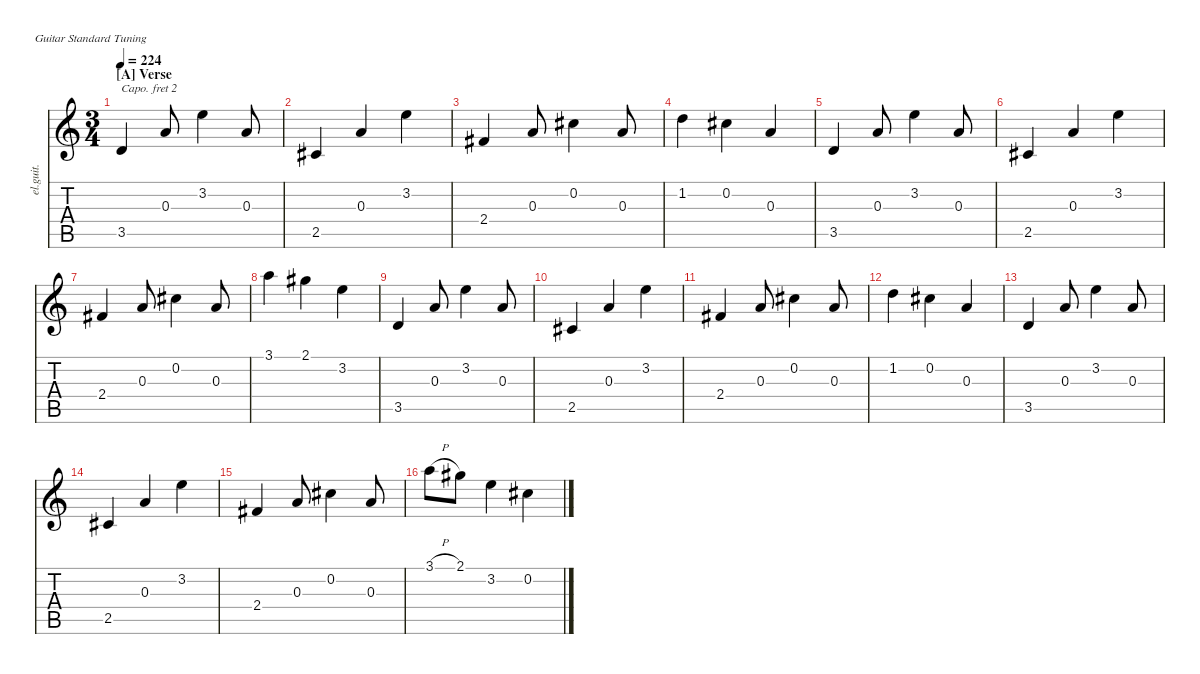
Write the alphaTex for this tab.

\defaultSystemsLayout 4
\hideDynamics
\bracketExtendMode nobrackets
\otherSystemsTrackNameOrientation horizontal
\track ("Clean Guitar" "el.guit.") {instrument electricguitarclean}
\staff {score tabs}
\capo 2
\tuning (E4 B3 G3 D3 A2 E2)
\ts (3 4)
\section ("A" "Verse")
\tempo 224
\clef g2
\ks c
3.5.4{dy mf beam Up} 0.3.8{beam Up} 3.2.4{beam Down} 0.3.8{beam Up} |
2.5{acc #}.4{beam Up} 0.3.4{beam Up} 3.2.4{beam Down} |
2.4{acc #}.4{beam Up} 0.3.8{beam Up} 0.2{acc #}.4{beam Down} 0.3.8{beam Up} |
1.2.4{beam Down} 0.2{acc #}.4{beam Down} 0.3.4{beam Up} |
3.5.4{beam Up} 0.3.8{beam Up} 3.2.4{beam Down} 0.3.8{beam Up} |
2.5{acc #}.4{beam Up} 0.3.4{beam Up} 3.2.4{beam Down} |
2.4{acc #}.4{beam Up} 0.3.8{beam Up} 0.2{acc #}.4{beam Down} 0.3.8{beam Up} |
3.1.4{beam Down} 2.1{acc #}.4{beam Down} 3.2.4{beam Down} |
3.5.4{beam Up} 0.3.8{beam Up} 3.2.4{beam Down} 0.3.8{beam Up} |
2.5{acc #}.4{beam Up} 0.3.4{beam Up} 3.2.4{beam Down} |
2.4{acc #}.4{beam Up} 0.3.8{beam Up} 0.2{acc #}.4{beam Down} 0.3.8{beam Up} |
1.2.4{beam Down} 0.2{acc #}.4{beam Down} 0.3.4{beam Up} |
3.5.4{beam Up} 0.3.8{beam Up} 3.2.4{beam Down} 0.3.8{beam Up} |
2.5{acc #}.4{beam Up} 0.3.4{beam Up} 3.2.4{beam Down} |
2.4{acc #}.4{beam Up} 0.3.8{beam Up} 0.2{acc #}.4{beam Down} 0.3.8{beam Up} |
3.1{h}.8{beam Down} 2.1{acc #}.8{beam Down} 3.2.4{beam Down} 0.2{acc #}.4{beam Down}
